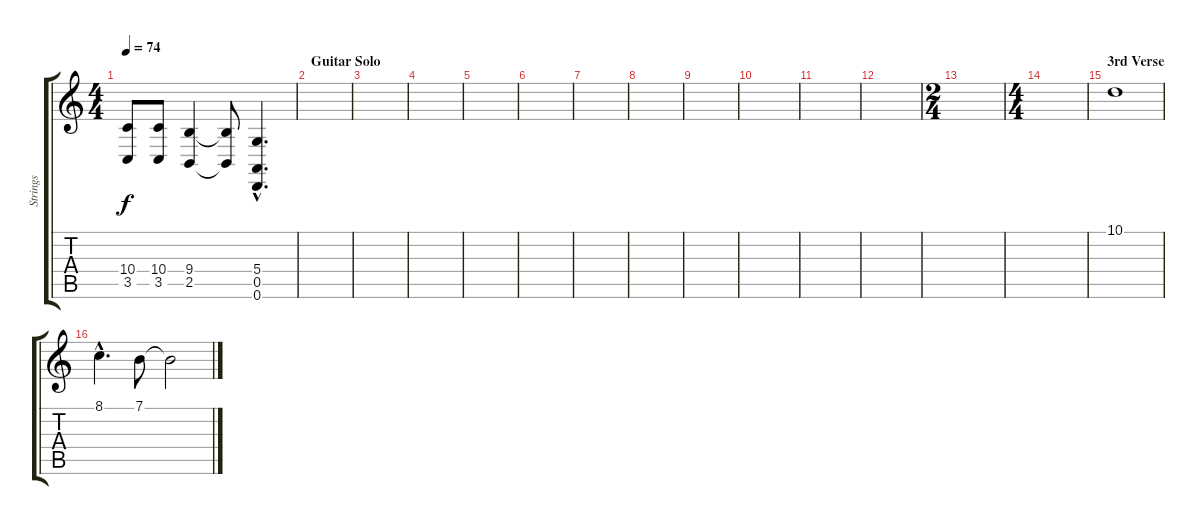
\track ("Strings" "Strings") {instrument stringensemble1}
\staff {score tabs}
\tuning (E4 B3 G3 D3 A2 D2) {hide}
\ts (4 4)
\tempo 74
\clef g2
\ks c
(10.4 3.5).8{dy f} (10.4 3.5).8 (9.4 2.5).4 (9.4{t} 2.5{t}).8 (5.4{hac} 0.5{hac} 0.6{hac t}).4{d} |
\section ("" "Guitar Solo")
|
|
|
|
|
|
|
|
|
|
|
\ts (2 4)
|
\ts (4 4)
|
\section ("" "3rd Verse")
10.1.1 |
8.1{hac}.4{d} 7.1.8 7.1{t}.2
